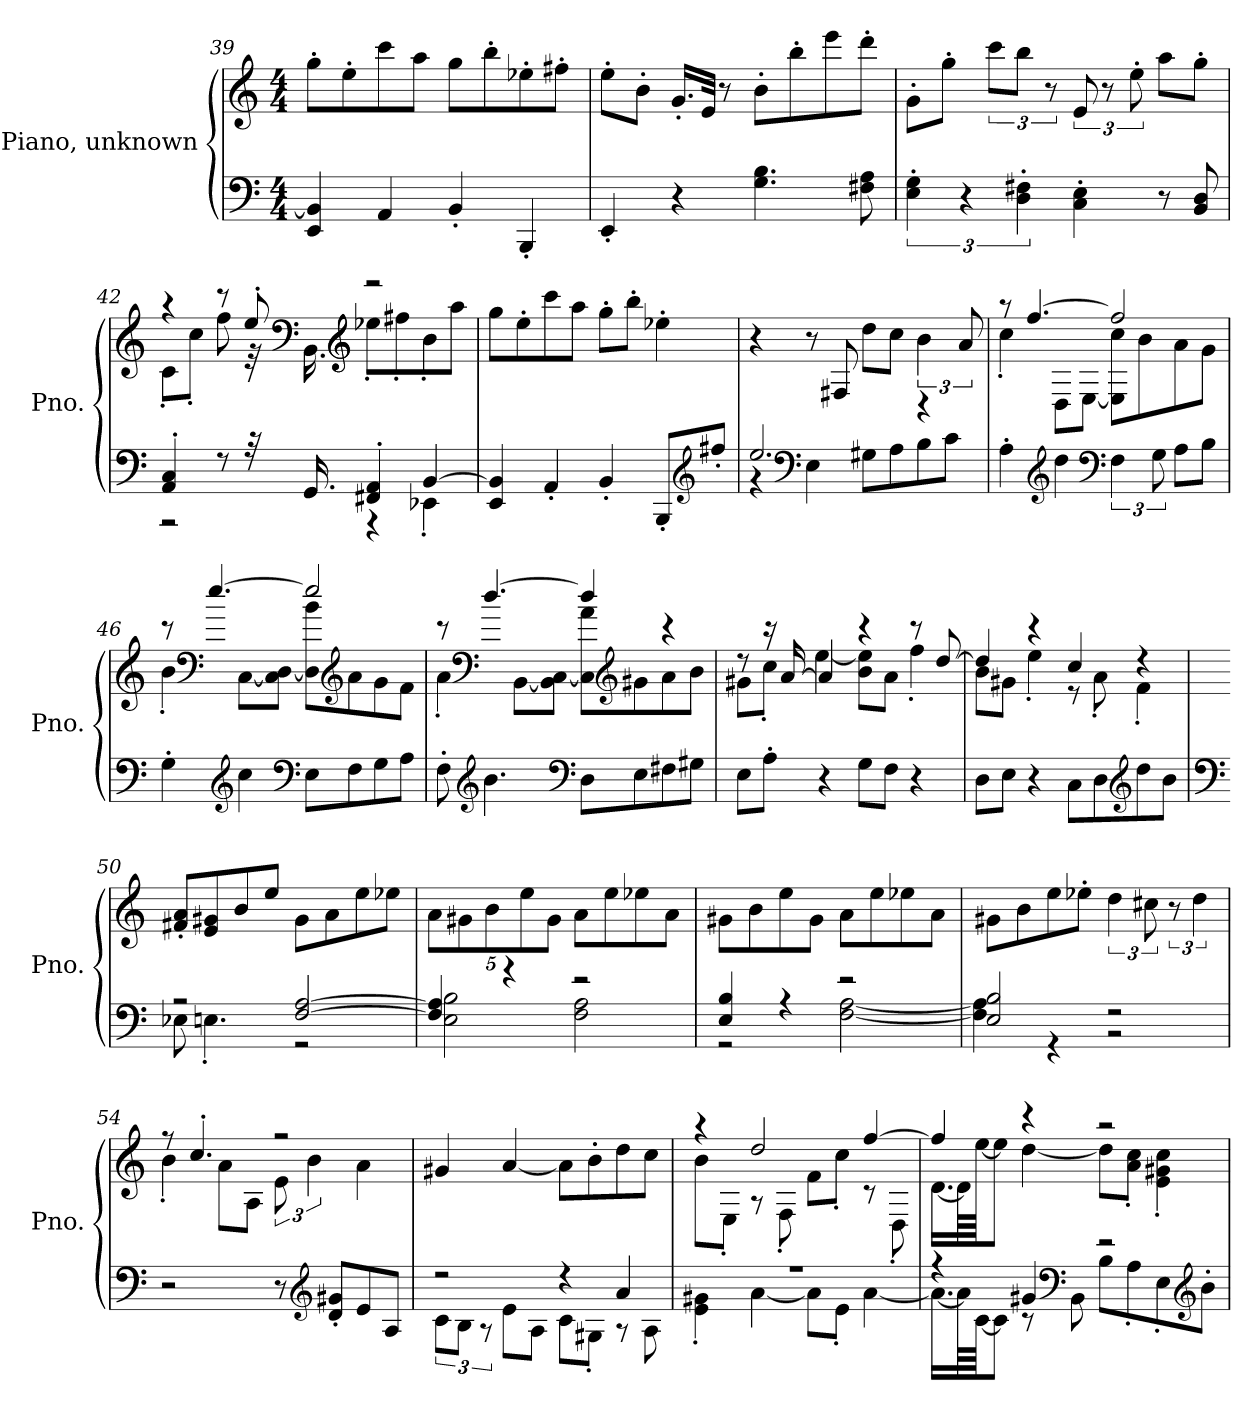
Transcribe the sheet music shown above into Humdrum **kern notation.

**kern	**kern
*part1	*part1
*staff2	*staff1
*I"Piano, unknown	*
*I'Pno.	*
*clefF4	*clefG2
*k[]	*k[]
*M4/4	*M4/4
=39	=39
4EE/ 4BB/]	8gg'\L
.	8ee'\
4AA/	8ccc\
.	8aa\J
4BB'/	8gg\L
.	8bb'\
4BBB'/	8ee-X'\
.	8ff#X'\J
!!LO:LB:g=z
=40	=40
4EE'/	8ee'\L
.	8b'\J
4r	16.g'/LL
.	32e/JJk
.	8r
4.G\ 4.B\	8b'\L
.	8bb'\
.	8eee\
8F#X\ 8A\	8ddd'\J
=41	=41
6E\' 6G\'	8g'\L
.	8gg'\J
6r	.
.	12ccc\L
6D\' 6F#X\'	12bb\J
.	12r
4C\' 4E\'	12e/
.	12r
.	12ee'\
8r	8aa\L
8BB/ 8D/	8gg'\J
=42	=42
*^	*^
4AA/' 4C/'	2r	4r	8c'\L
.	.	.	8cc'\J
8r	.	8r	8ff\
32r	.	8ee'/	32r
*	*	*clefF4	*
16.GG/	.	.	16.BB\
*	*	*clefG2	*
4FF#X/' 4AA/'	4r	2r	8ee-X'\L
.	.	.	8ff#X'\
[4BB/	4EE-X'\	.	8b'\
.	.	.	8aa\J
*v	*v	*	*
*	*v	*v
!!LO:LB:g=z
=43	=43
4EE/ 4BB/]	8gg\L
.	8ee'\
4AA'/	8ccc\
.	8aa\J
4BB'/	8gg'\L
.	8bb'\J
8BBB'/L	4ee-X'\
*clefG2	*
8ff#X'/J	.
=44	=44
*^	*
2.ee/	4r	4r
*clefF4	*	*
.	4E\	8r
.	.	8F#X/
.	8G#X\L	8dd\L
.	8A\	8cc\J
4r	8B\	6b\
.	8c\J	.
.	.	12a/
*v	*v	*
=45	=45
*	*^
4A'\	8r	4cc'\
.	[4.ff/	.
*clefG2	*	*
4dd\	.	8D\L
.	.	[8E\J
*clefF4	*	*
6F\	2ff/]	8E\] 8cc\L
.	.	8b\
12G\	.	.
8A\L	.	8a\
8B\J	.	8g\J
!!LO:LB:g=z	!!
=46	=46	=46
4G'\	8r	4b'\
*	*clefF4	*
.	[4.ee/	.
*clefG2	*	*
4cc\	.	[8C\L
.	.	8C\] [8D\J
*clefF4	*	*
8E\L	2ee/]	8D\] 8b\L
*	*clefG2	*
8F\	.	8a\
8G\	.	8g\
8A\J	.	8f\J
=47	=47	=47
8F'\	8r	4a'\
*clefG2	*clefF4	*
4.b\	[4.dd/	.
.	.	[8BB\L
.	.	8BB\] [8C\J
*clefF4	*	*
8D\L	4dd/]	8C\] 8a\L
*	*clefG2	*
8E\	.	8g#X\
8F#X\	4r	8a\
8G#X\J	.	8b\J
=48	=48	=48
8E\L	8r	8g#X\L
8A'\J	16r	8cc'\J
.	[16a/	.
4r	4a/]	[4ee\
8G\L	4r	8b\ 8ee\]L
8F\J	.	8a\J
4r	8r	4ff'\
.	[8dd/	.
!!LO:LB:g=z	!!
=49	=49	=49
8D\L	4dd/]	8b\L
8E\J	.	8g#X\J
4r	4r	4ee'\
8C\L	4cc/	8r
8D\	.	8a'\
*clefG2	*	*
8dd\	4r	4f'\
8b\J	.	.
*	*v	*v
=50	=50
*clefF4	*
*^	*
2r	8E-X\	8f#X/' 8a/'L
.	4.En'\	8e/ 8g#X/
.	.	8b/
.	.	8ee/J
[2F/ [2A/	2r	8g#\L
.	.	8a\
.	.	8ee\
.	.	8ee-X\J
=51	=51	=51
*	*	*Xbrackettup
4F/] 4A/]	2E\ 2B\	10a\L
.	.	10g#X\
.	.	10b\
4r	.	.
.	.	10ee\
.	.	10g#\J
2r	2F\ 2A\	8a\L
.	.	8ee\
.	.	8ee-X\
.	.	8a\J
=52	=52	=52
4E/ 4B/	2r	8g#X\L
.	.	8b\
4r	.	8ee\
.	.	8g#\J
2r	[2F\ [2A\	8a\L
.	.	8ee\
.	.	8ee-X\
.	.	8a\J
!!LO:LB:g=z
=53	=53	=53
2E/ 2B/	4F\] 4A\]	8g#X\L
.	.	8b\
.	4r	8ee\
.	.	8ee-X'\J
*	*	*brackettup
2r	2r	6dd\
.	.	12cc#X\
.	.	12r
.	.	6dd\
*v	*v	*
=54	=54
*	*^
2r	8r	4b'\
.	4.cc'/	.
.	.	8a\L
.	.	8A\J
8r	2r	12e\
.	.	6b\
*clefG2	*	*
8d/' 8g#X/'L	.	.
8e/	.	4a\
8A/J	.	.
*	*v	*v
=55	=55
*^	*
2r	12c\L	4g#X/
.	12B\J	.
.	12r	.
.	8e\L	[4a/
.	8A\J	.
4r	8c\L	8a\L]
.	8G#X'\J	8b'\
4a/	8r	8dd\
.	8A\	8cc\J
=56	=56	=56
*	*	*^
1r	4e\' 4g#X\'	4r	8b\L
.	.	.	8E'\J
.	[4a\	2dd/	8r
.	.	.	8F'\
.	8a\L]	.	8f\L
.	8e'\J	.	8cc'\J
.	[4a\	[4ff/	8r
.	.	.	8D'\
!!LO:PB:g=z	!!
=57	=57	=57	=57
4r	16.a\LL_	4ff/]	[16.d\LL
.	64a\LL]	.	64d\LL]
.	[64c\JJJ	.	[64ee\JJJ
.	8c\J]	.	8ee\J]
4g#X/	8r	4r	[4dd\
*clefF4	*	*	*
.	8BB\	.	.
2r	8B\L	2r	8dd\L]
.	8A'\	.	8a\' 8cc\'J
.	8E'\	.	4e\' 4g#X\' 4cc\'
*clefG2	*	*	*
.	8b'\J	.	.
*v	*v	*	*
*	*v	*v
=	=
*-	*-
